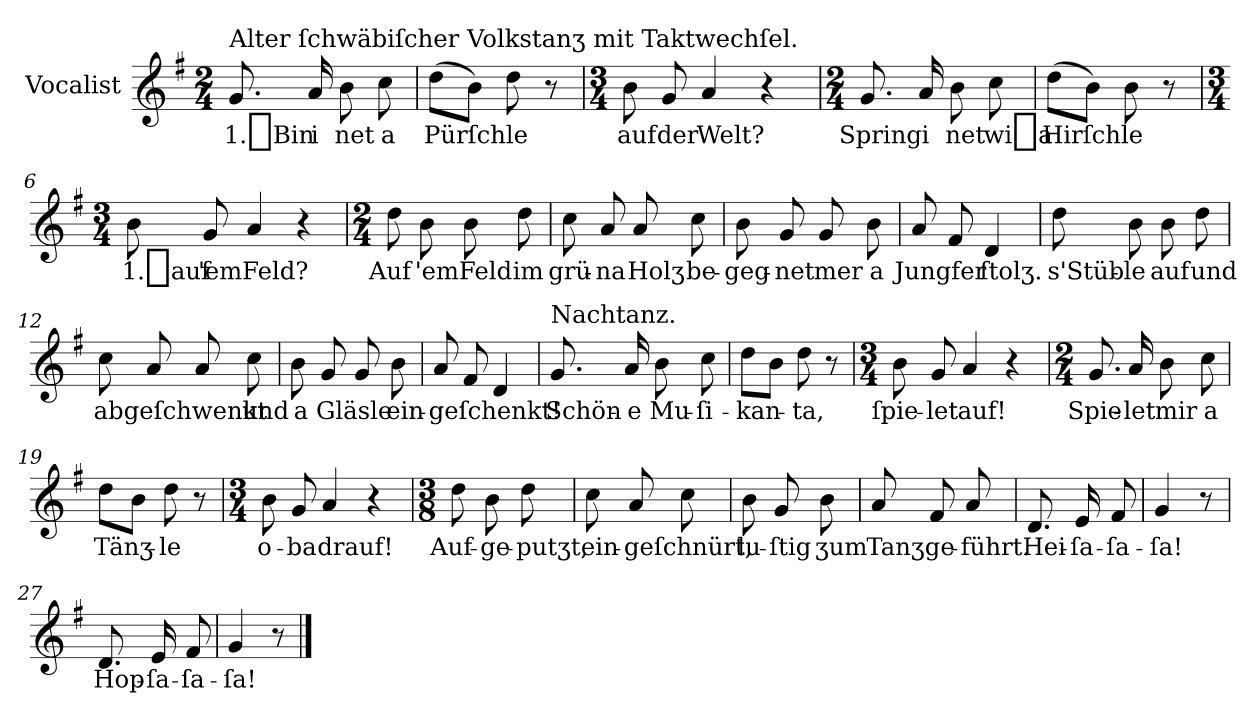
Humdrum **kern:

**kern	**text
*part1	*part1
*staff1	*staff1
*I"Vocalist	*
*k[f#]	*
*G:	*
*M2/4	*
=1	=1
!LO:TX:a:t=Alter ſchwäbiſcher Volkstanʒ mit Taktwechſel.	!
8.g	1._Bin
16a	i
8b	net
8cc	a
=2	=2
(8ddL	Pürſchle
8bJ)	.
8dd	.
8r	.
=3	=3
*M3/4	*
8b	auf
8g	der
4a	Welt?
4r	.
=4	=4
*M2/4	*
8.g	Spring
16a	i
8b	net
8cc	wi_a
=5	=5
(8ddL	Hirſchle
8bJ)	.
8b	.
8r	.
=6	=6
*M3/4	*
8b	1._auf
8g	'em
4a	Feld?
4r	.
=7	=7
*M2/4	*
8dd	Auf
8b	'em
8b	Feld
8dd	im
=8	=8
8cc	grü-
8a	-na
8a	Holʒ
8cc	be-
=9	=9
8b	-geg-
8g	-net
8g	mer
8b	a
=10	=10
8a	Jungfer
8f#	.
4d	ſtolʒ.
=11	=11
8dd	s'Stüb-
8b	-le
8b	auf
8dd	und
=12	=12
8cc	abgeſchwenkt
8a	.
8a	.
8cc	und
=13	=13
8b	a
8g	Gläsle
8g	.
8b	ein-
=14	=14
8a	-geſchenkt!
8f#	.
4d	.
=15	=15
!LO:TX:a:t=Nachtanz.	!
8.g	Schön-
16a	-e
8b	Mu-
8cc	-ſi-
=16	=16
8ddL	-kan-
8bJ	.
8dd	-ta,
8r	.
=17	=17
*M3/4	*
8b	ſpie-
8g	-let
4a	auf!
4r	.
=18	=18
*M2/4	*
8.g	Spie-
16a	-let
8b	mir
8cc	a
=19	=19
8ddL	Tänʒ-
8bJ	.
8dd	-le
8r	.
=20	=20
*M3/4	*
8b	o-
8g	-ba
4a	drauf!
4r	.
=21	=21
*M3/8	*
8dd	Auf-
8b	-ge-
8dd	-putʒt,
=22	=22
8cc	ein-
8a	-geſchnürt,
8cc	.
=23	=23
8b	lu-
8g	-ſtig
8b	ʒum
=24	=24
8a	Tanʒ
8f#	ge-
8a	-führt.
=25	=25
8.d	Hei-
16e	-ſa-
8f#	-ſa-
=26	=26
4g	-ſa!
8r	.
=27	=27
8.d	Hop-
16e	-ſa-
8f#	-ſa-
=28	=28
4g	-ſa!
8r	.
==	==
*-	*-
